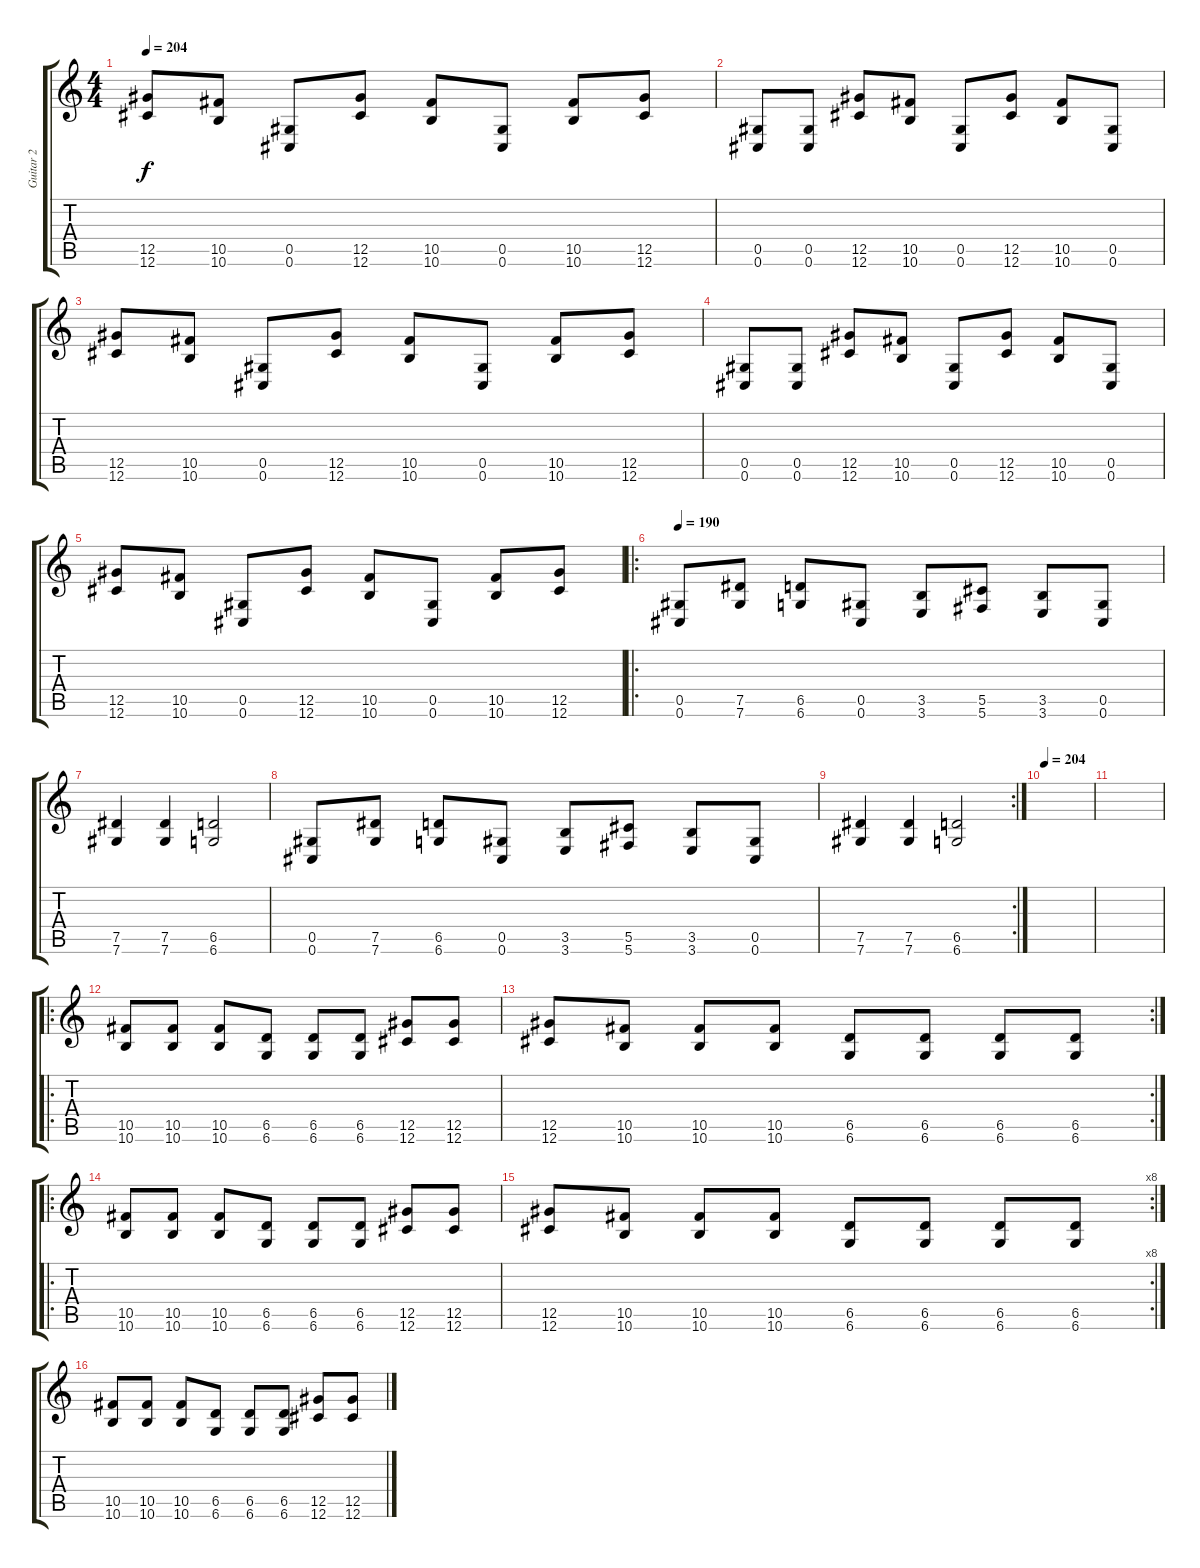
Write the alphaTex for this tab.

\track ("Guitar 2" "Guitar 2") {instrument distortionguitar}
\staff {score tabs}
\tuning (Eb4 Bb3 Gb3 Db3 Ab2 Db2) {hide}
\ts (4 4)
\tempo 204
\clef g2
\ks c
(12.5 12.6).8{dy f} (10.5 10.6).8 (0.5 0.6).8 (12.5 12.6).8 (10.5 10.6).8 (0.5 0.6).8 (10.5 10.6).8 (12.5 12.6).8 |
(0.5 0.6).8 (0.5 0.6).8 (12.5 12.6).8 (10.5 10.6).8 (0.5 0.6).8 (12.5 12.6).8 (10.5 10.6).8 (0.5 0.6).8 |
(12.5 12.6).8 (10.5 10.6).8 (0.5 0.6).8 (12.5 12.6).8 (10.5 10.6).8 (0.5 0.6).8 (10.5 10.6).8 (12.5 12.6).8 |
(0.5 0.6).8 (0.5 0.6).8 (12.5 12.6).8 (10.5 10.6).8 (0.5 0.6).8 (12.5 12.6).8 (10.5 10.6).8 (0.5 0.6).8 |
(12.5 12.6).8 (10.5 10.6).8 (0.5 0.6).8 (12.5 12.6).8 (10.5 10.6).8 (0.5 0.6).8 (10.5 10.6).8 (12.5 12.6).8 |
\ro
\tempo 190
(0.5 0.6).8 (7.5 7.6).8 (6.5 6.6).8 (0.5 0.6).8 (3.5 3.6).8 (5.5 5.6).8 (3.5 3.6).8 (0.5 0.6).8 |
(7.5 7.6).4 (7.5 7.6).4 (6.5 6.6).2 |
(0.5 0.6).8 (7.5 7.6).8 (6.5 6.6).8 (0.5 0.6).8 (3.5 3.6).8 (5.5 5.6).8 (3.5 3.6).8 (0.5 0.6).8 |
\rc 2
(7.5 7.6).4 (7.5 7.6).4 (6.5 6.6).2 |
\tempo 204
|
|
\ro
(10.5 10.6).8 (10.5 10.6).8 (10.5 10.6).8 (6.5 6.6).8 (6.5 6.6).8 (6.5 6.6).8 (12.5 12.6).8 (12.5 12.6).8 |
\rc 2
(12.5 12.6).8 (10.5 10.6).8 (10.5 10.6).8 (10.5 10.6).8 (6.5 6.6).8 (6.5 6.6).8 (6.5 6.6).8 (6.5 6.6).8 |
\ro
(10.5 10.6).8 (10.5 10.6).8 (10.5 10.6).8 (6.5 6.6).8 (6.5 6.6).8 (6.5 6.6).8 (12.5 12.6).8 (12.5 12.6).8 |
\rc 8
(12.5 12.6).8 (10.5 10.6).8 (10.5 10.6).8 (10.5 10.6).8 (6.5 6.6).8 (6.5 6.6).8 (6.5 6.6).8 (6.5 6.6).8 |
(10.5 10.6).8 (10.5 10.6).8 (10.5 10.6).8 (6.5 6.6).8 (6.5 6.6).8 (6.5 6.6).8 (12.5 12.6).8 (12.5 12.6).8
